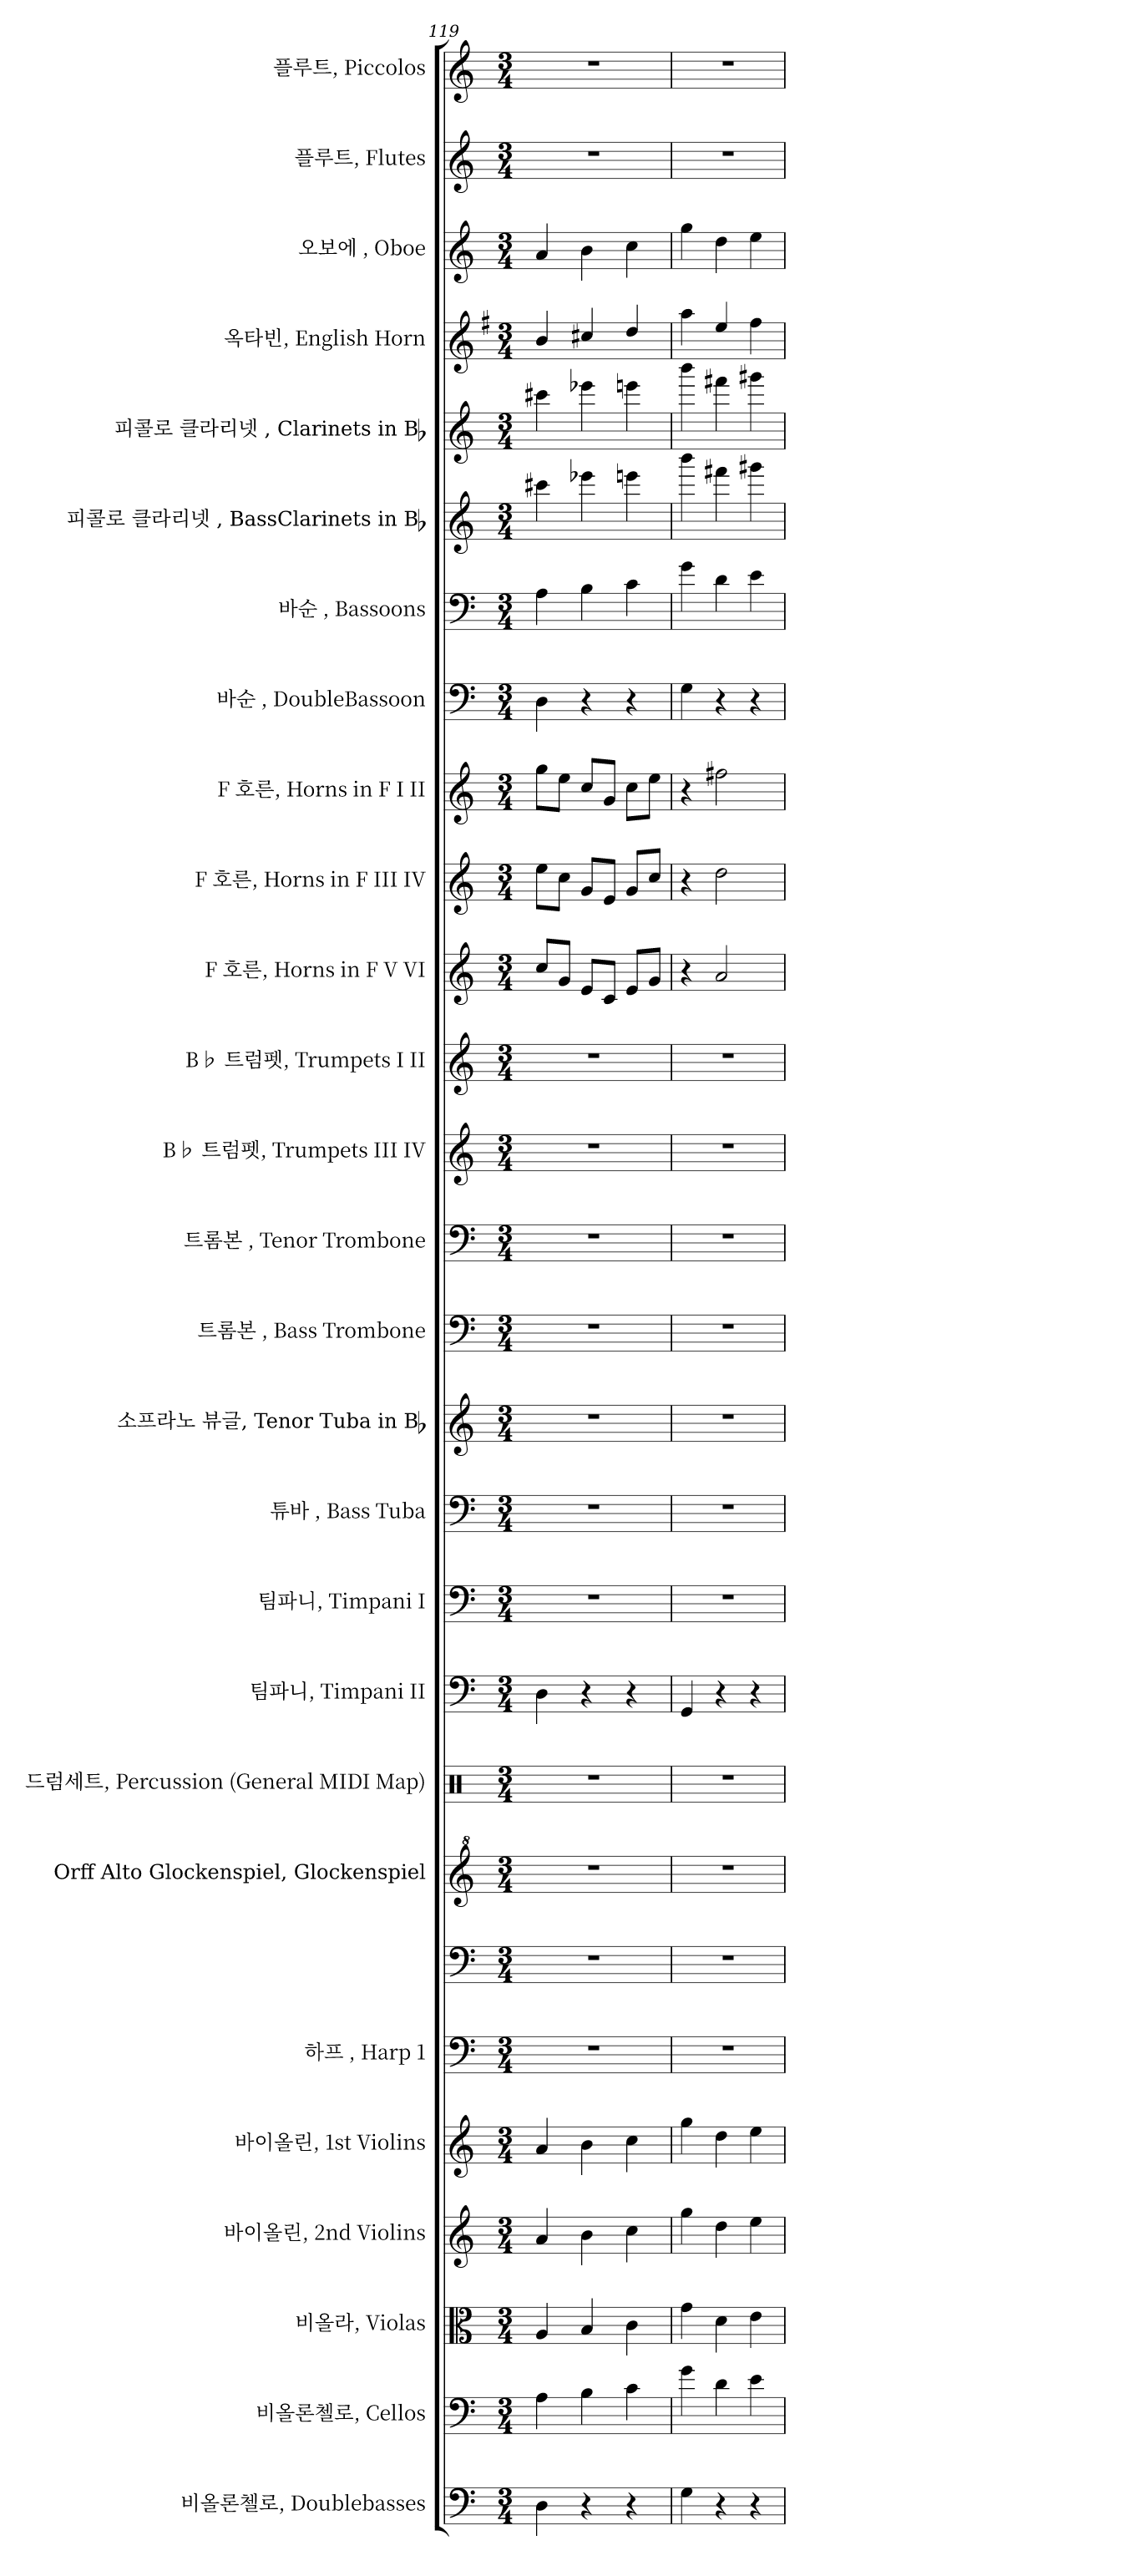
**kern	**kern	**kern	**kern	**kern	**kern	**kern	**kern	**kern	**kern	**kern	**kern	**kern	**kern	**kern	**kern	**kern	**kern	**kern	**kern	**kern	**kern	**kern	**kern	**kern	**kern	**kern	**kern
*part27	*part26	*part25	*part24	*part23	*part22	*part22	*part21	*part20	*part19	*part18	*part17	*part16	*part15	*part14	*part13	*part12	*part11	*part10	*part9	*part8	*part7	*part6	*part5	*part4	*part3	*part2	*part1
*staff28	*staff27	*staff26	*staff25	*staff24	*staff23	*staff22	*staff21	*staff20	*staff19	*staff18	*staff17	*staff16	*staff15	*staff14	*staff13	*staff12	*staff11	*staff10	*staff9	*staff8	*staff7	*staff6	*staff5	*staff4	*staff3	*staff2	*staff1
*I"비올론첼로, Doublebasses	*I"비올론첼로, Cellos	*I"비올라, Violas	*I"바이올린, 2nd Violins	*I"바이올린, 1st Violins	*I"하프 , Harp 1	*	*I"Orff Alto Glockenspiel, Glockenspiel	*I"드럼세트, Percussion (General MIDI Map)	*I"팀파니, Timpani II	*I"팀파니, Timpani I	*I"튜바 , Bass Tuba	*I"소프라노 뷰글, Tenor Tuba in Bb	*I"트롬본 , Bass Trombone	*I"트롬본 , Tenor Trombone	*I"B♭ 트럼펫, Trumpets III IV	*I"B♭ 트럼펫, Trumpets I II	*I"F 호른, Horns in F  V  VI	*I"F 호른, Horns in F III IV	*I"F 호른, Horns in F  I  II	*I"바순 , DoubleBassoon	*I"바순 , Bassoons	*I"피콜로 클라리넷 , BassClarinets in Bb	*I"피콜로 클라리넷 , Clarinets in Bb	*I"옥타빈, English Horn	*I"오보에 , Oboe	*I"플루트, Flutes	*I"플루트, Piccolos
*	*	*I'Vlas.	*I'Vlns.	*I'Vlns.	*I'Hrp.	*	*I'O. A. Glk.	*	*I'Timp.	*I'Timp.	*I'Tba.	*	*I'Tbn.	*I'Tbn.	*I'B♭ Tpt.	*I'B♭ Tpt.	*I'F Hn.	*I'F Hn.	*I'F Hn.	*	*I'Bsn.	*	*	*	*I'Ob.	*I'Fl.	*
!!LO:PB:g=z
*clefF4	*clefF4	*clefC3	*clefG2	*clefG2	*clefF4	*clefF4	*clefG^2	*clefX	*clefF4	*clefF4	*clefF4	*clefG2	*clefF4	*clefF4	*clefG2	*clefG2	*clefG2	*clefG2	*clefG2	*clefF4	*clefF4	*clefG2	*clefG2	*clefG2	*clefG2	*clefG2	*clefG2
*	*	*	*	*	*	*	*	*	*	*	*	*	*	*	*ITrd1c2	*ITrd1c2	*ITrd4c7	*ITrd4c7	*ITrd4c7	*	*	*ITrd-5c-8	*ITrd-5c-8	*ITrd4c7	*	*	*
*k[]	*k[]	*k[]	*k[]	*k[]	*k[]	*k[]	*k[]	*k[]	*k[]	*k[]	*k[]	*k[]	*k[]	*k[]	*k[b-e-]	*k[b-e-]	*k[b-]	*k[b-]	*k[b-]	*k[]	*k[]	*k[b-e-a-d-]	*k[b-e-a-d-]	*k[]	*k[]	*k[]	*k[]
*M3/4	*M3/4	*M3/4	*M3/4	*M3/4	*M3/4	*M3/4	*M3/4	*M3/4	*M3/4	*M3/4	*M3/4	*M3/4	*M3/4	*M3/4	*M3/4	*M3/4	*M3/4	*M3/4	*M3/4	*M3/4	*M3/4	*M3/4	*M3/4	*M3/4	*M3/4	*M3/4	*M3/4
=119	=119	=119	=119	=119	=119	=119	=119	=119	=119	=119	=119	=119	=119	=119	=119	=119	=119	=119	=119	=119	=119	=119	=119	=119	=119	=119	=119
4D\	4A\	4A/	4a/	4a/	2.r	2.r	2.r	2.r	4D\	2.r	2.r	2.r	2.r	2.r	2.r	2.r	8f/L	8a\L	8cc\L	4D\	4A\	4aaan\	4aaan\	4e/	4a/	2.r	2.r
.	.	.	.	.	.	.	.	.	.	.	.	.	.	.	.	.	8c/J	8f\J	8a\J	.	.	.	.	.	.	.	.
4r	4B\	4B/	4b\	4b\	.	.	.	.	4r	.	.	.	.	.	.	.	8A/L	8c/L	8f/L	4r	4B\	4cccc-X\	4cccc-X\	4f#X/	4b\	.	.
.	.	.	.	.	.	.	.	.	.	.	.	.	.	.	.	.	8F/J	8A/J	8c/J	.	.	.	.	.	.	.	.
4r	4c\	4c\	4cc\	4cc\	.	.	.	.	4r	.	.	.	.	.	.	.	8A/L	8c/L	8f\L	4r	4c\	4ccccn\	4ccccn\	4g/	4cc\	.	.
.	.	.	.	.	.	.	.	.	.	.	.	.	.	.	.	.	8c/J	8f/J	8a\J	.	.	.	.	.	.	.	.
=120	=120	=120	=120	=120	=120	=120	=120	=120	=120	=120	=120	=120	=120	=120	=120	=120	=120	=120	=120	=120	=120	=120	=120	=120	=120	=120	=120
4G\	4g\	4g\	4gg\	4gg\	2.r	2.r	2.r	2.r	4GG/	2.r	2.r	2.r	2.r	2.r	2.r	2.r	4r	4r	4r	4G\	4g\	4gggg\	4gggg\	4dd\	4gg\	2.r	2.r
4r	4d\	4d\	4dd\	4dd\	.	.	.	.	4r	.	.	.	.	.	.	.	2d/	2g\	2bn\	4r	4d\	4ddddn\	4ddddn\	4a/	4dd\	.	.
4r	4e\	4e\	4ee\	4ee\	.	.	.	.	4r	.	.	.	.	.	.	.	.	.	.	4r	4e\	4eeeen\	4eeeen\	4b\	4ee\	.	.
=	=	=	=	=	=	=	=	=	=	=	=	=	=	=	=	=	=	=	=	=	=	=	=	=	=	=	=
*-	*-	*-	*-	*-	*-	*-	*-	*-	*-	*-	*-	*-	*-	*-	*-	*-	*-	*-	*-	*-	*-	*-	*-	*-	*-	*-	*-
